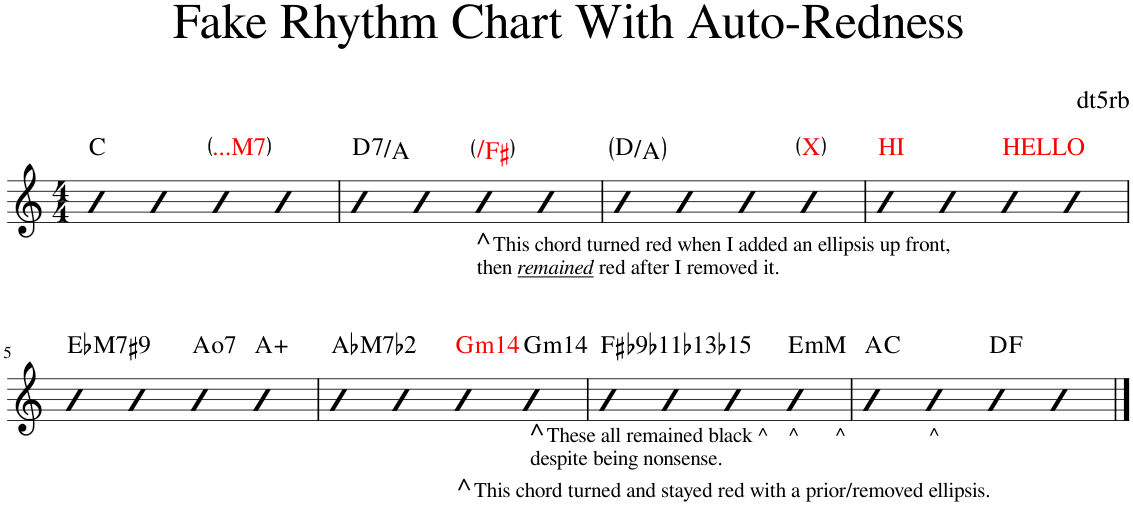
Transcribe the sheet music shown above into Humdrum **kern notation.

**kern	**harte
*part1	*part1
*staff1	*
*I"Piano	*
*I'Pno.	*
*clefG2	*
*k[]	*
*M4/4	*
=1	=1
4b	C:maj
4b	.
!	!LO:H:kt=...M7
4b	N
4b	.
=2	=2
!	!LO:H:kt=7
4b	D:7/5
4b	.
!LO:TX:a:t=^	!
!LO:TX:a:t=This chord turned red when I added an ellipsis up front,	!
!LO:TX:a:t=then	!
!LO:TX:a:i:t=remained	!
!LO:TX:a:t=red after I removed it.	!LO:H:kt=N.C.
4b	N
4b	.
=3	=3
4b	D:maj/5
4b	.
4b	.
!	!LO:H:kt=X
4b	N
=4	=4
!	!LO:H:kt=HI
4b	N
4b	.
!	!LO:H:kt=HELLO
4b	N
4b	.
!!LO:LB:g=z
=5	=5
!	!LO:H:kt=M7
4bn	Eb:maj7(#9)
4b	.
!	!LO:H:kt=7
4b	A:dim7
4b	A:aug
=6	=6
!	!LO:H:kt=M7
4bn	Ab:maj7(b2)
4b	.
!LO:TX:a:t=^	!
!LO:TX:a:t=This chord turned and stayed red with a prior/removed ellipsis.	!
!	!LO:H:kt=m14
4bn	G:min
!LO:TX:a:t=^	!
!LO:TX:a:t=These all remained black ^    ^       ^                ^	!
!LO:TX:a:t=despite being nonsense.	!LO:H:kt=m14
4bn	G:min
=7	=7
4bn	F#:maj(b1,5,b9,b11,b13)
4b	.
4b	.
!	!LO:H:kt=mM7
4b	E:minmaj7
=8	=8
!	!LO:H:kt=C
4b	.
4b	.
!	!LO:H:kt=F
4b	.
4b	.
==	==
*-	*-
